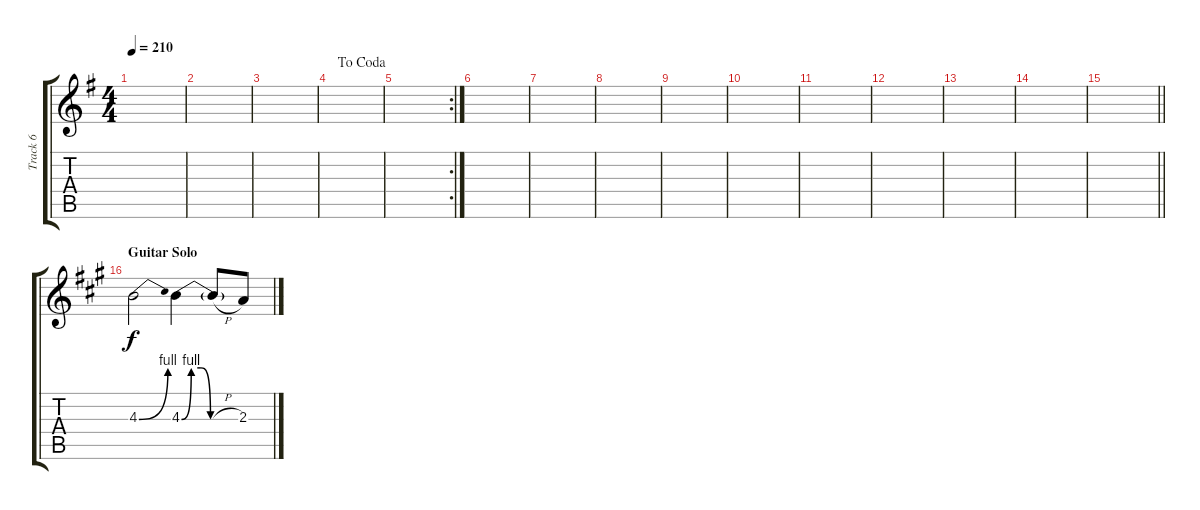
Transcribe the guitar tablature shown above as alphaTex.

\track ("Track 6" "Track 6") {instrument overdrivenguitar}
\staff {score tabs}
\tuning (E4 B3 G3 D3 A2 E2) {hide}
\ts (4 4)
\tempo 210
\clef g2
\ks g
|
|
|
\jump dacoda
|
\rc 2
|
|
|
|
|
|
|
|
|
|
\barLineRight lightlight
|
\section ("" "Guitar Solo")
\ks a
4.3{be (bend 0 0 60 4)}.2 4.3{be (custom 0 0 10 4 20 4 30 0 60 0)}.4 4.3{h t}.8 2.3.8
